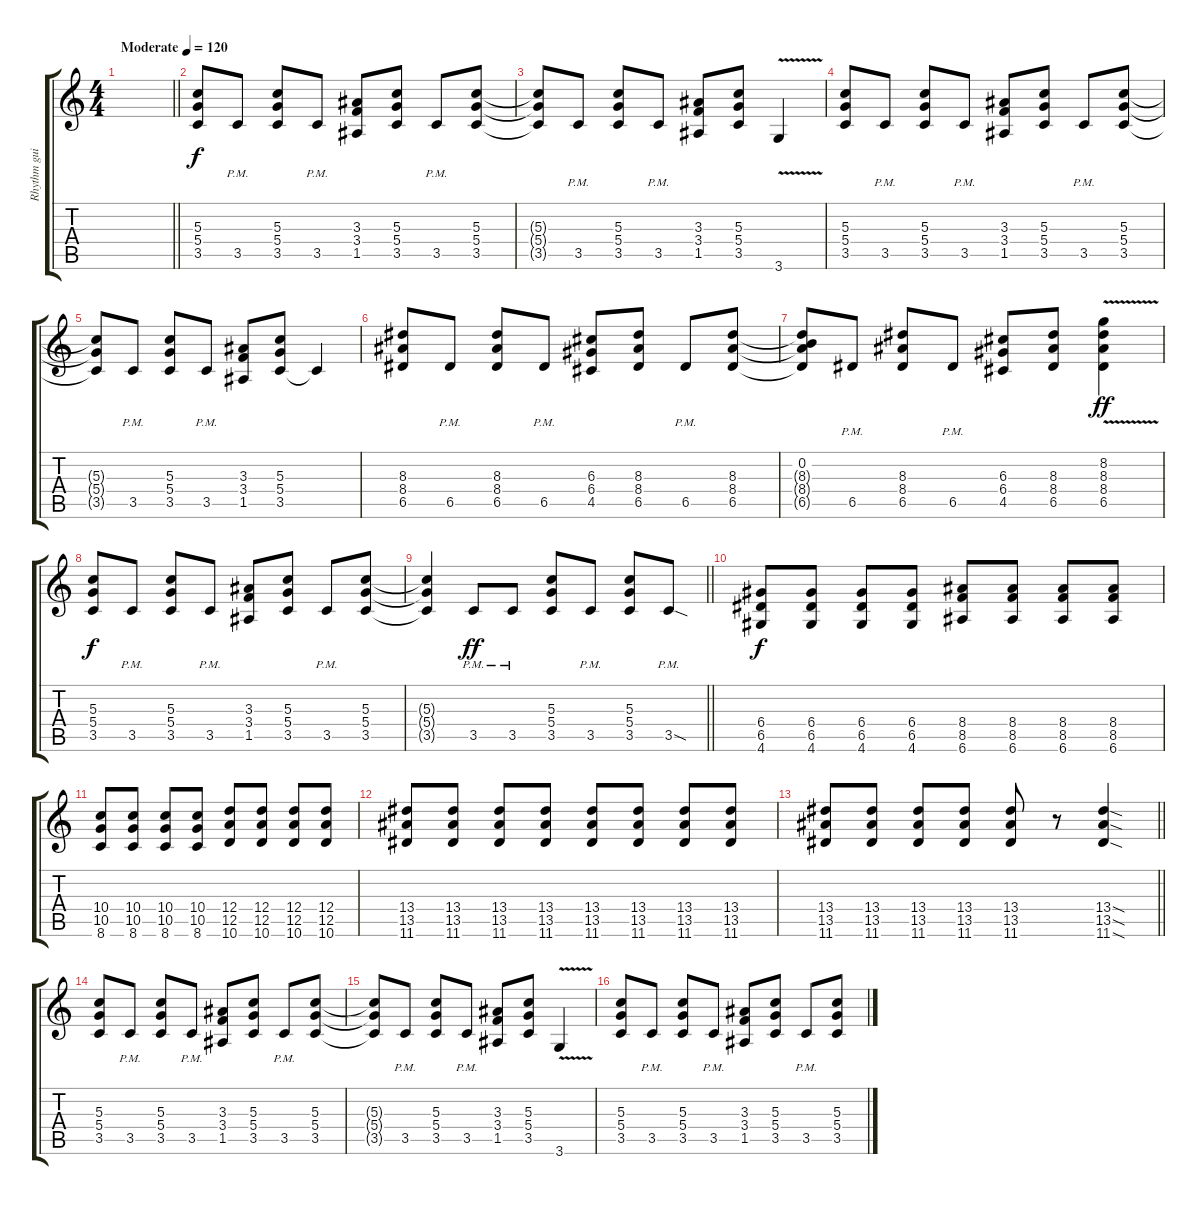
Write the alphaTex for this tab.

\track ("Rhythm guitar" "Rhythm gui") {instrument overdrivenguitar}
\staff {score tabs}
\tuning (E4 B3 G3 D3 A2 E2) {hide}
\ts (4 4)
\tempo (120 "Moderate")
\clef g2
\barLineRight lightlight
\ks c
|
\section ("" "")
(5.3 5.4 3.5).8 3.5{pm}.8 (5.3 5.4 3.5).8 3.5{pm}.8 (3.3 3.4 1.5).8 (5.3 5.4 3.5).8 3.5{pm}.8 (5.3 5.4 3.5).8 |
(5.3{t} 5.4{t} 3.5{t}).8 3.5{pm}.8 (5.3 5.4 3.5).8 3.5{pm}.8 (3.3 3.4 1.5).8 (5.3 5.4 3.5).8 3.6{v}.4 |
(5.3 5.4 3.5).8 3.5{pm}.8 (5.3 5.4 3.5).8 3.5{pm}.8 (3.3 3.4 1.5).8 (5.3 5.4 3.5).8 3.5{pm}.8 (5.3 5.4 3.5).8 |
(5.3{t} 5.4{t} 3.5{t}).8 3.5{pm}.8 (5.3 5.4 3.5).8 3.5{pm}.8 (3.3 3.4 1.5).8 (5.3 5.4 3.5).8 3.5{t}.4 |
(8.3 8.4 6.5).8 6.5{pm}.8 (8.3 8.4 6.5).8 6.5{pm}.8 (6.3 6.4 4.5).8 (8.3 8.4 6.5).8 6.5{pm}.8 (8.3 8.4 6.5).8 |
(0.2 8.3{t} 8.4{t} 6.5{t}).8 6.5{pm}.8 (8.3 8.4 6.5).8 6.5{pm}.8 (6.3 6.4 4.5).8 (8.3 8.4 6.5).8 (8.2{v} 8.3 8.4 6.5).4{dy ff} |
(5.3 5.4 3.5).8{dy f} 3.5{pm}.8 (5.3 5.4 3.5).8 3.5{pm}.8 (3.3 3.4 1.5).8 (5.3 5.4 3.5).8 3.5{pm}.8 (5.3 5.4 3.5).8 |
\barLineRight lightlight
(5.3{t} 5.4{t} 3.5{t}).4 3.5{pm}.8{dy ff} 3.5{pm}.8 (5.3 5.4 3.5).8 3.5{pm}.8 (5.3 5.4 3.5).8 3.5{sod pm}.8 |
\section ("" "")
(6.4 6.5 4.6).8{dy f} (6.4 6.5 4.6).8 (6.4 6.5 4.6).8 (6.4 6.5 4.6).8 (8.4 8.5 6.6).8 (8.4 8.5 6.6).8 (8.4 8.5 6.6).8 (8.4 8.5 6.6).8 |
(10.4 10.5 8.6).8 (10.4 10.5 8.6).8 (10.4 10.5 8.6).8 (10.4 10.5 8.6).8 (12.4 12.5 10.6).8 (12.4 12.5 10.6).8 (12.4 12.5 10.6).8 (12.4 12.5 10.6).8 |
(13.4 13.5 11.6).8 (13.4 13.5 11.6).8 (13.4 13.5 11.6).8 (13.4 13.5 11.6).8 (13.4 13.5 11.6).8 (13.4 13.5 11.6).8 (13.4 13.5 11.6).8 (13.4 13.5 11.6).8 |
\barLineRight lightlight
(13.4 13.5 11.6).8 (13.4 13.5 11.6).8 (13.4 13.5 11.6).8 (13.4 13.5 11.6).8 (13.4 13.5 11.6).8 r.8 (13.4{sod} 13.5{sod} 11.6{sod}).4 |
\section ("" "")
(5.3 5.4 3.5).8 3.5{pm}.8 (5.3 5.4 3.5).8 3.5{pm}.8 (3.3 3.4 1.5).8 (5.3 5.4 3.5).8 3.5{pm}.8 (5.3 5.4 3.5).8 |
(5.3{t} 5.4{t} 3.5{t}).8 3.5{pm}.8 (5.3 5.4 3.5).8 3.5{pm}.8 (3.3 3.4 1.5).8 (5.3 5.4 3.5).8 3.6{v}.4 |
(5.3 5.4 3.5).8 3.5{pm}.8 (5.3 5.4 3.5).8 3.5{pm}.8 (3.3 3.4 1.5).8 (5.3 5.4 3.5).8 3.5{pm}.8 (5.3 5.4 3.5).8
